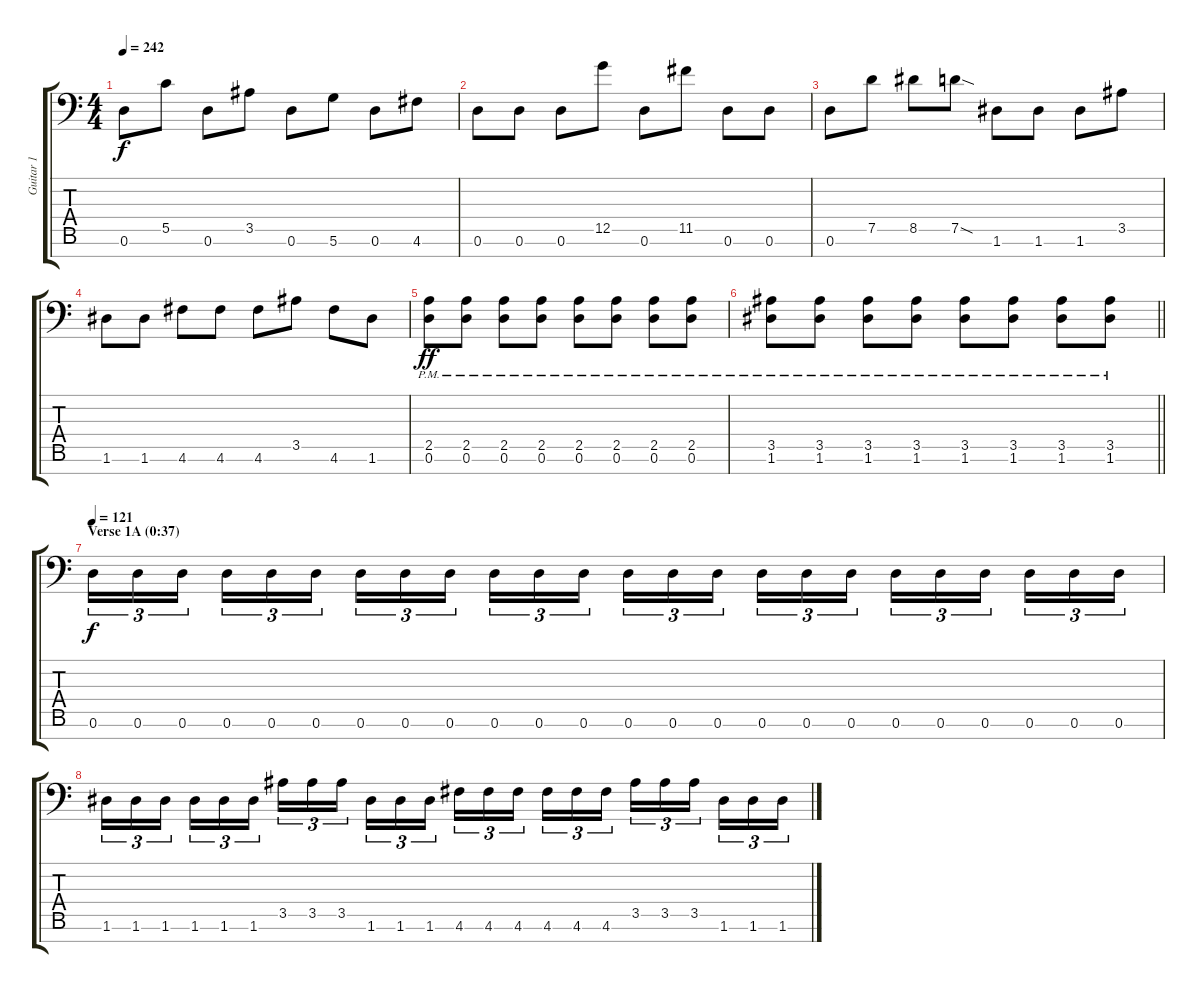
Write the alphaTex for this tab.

\track ("Guitar 1" "Guitar 1") {instrument distortionguitar}
\staff {score tabs}
\tuning (D4 A3 F3 C3 G2 D2 A1) {hide}
\ts (4 4)
\tempo 242
\clef f4
\ks c
0.6.8{dy f} 5.5.8 0.6.8 3.5.8 0.6.8 5.6.8 0.6.8 4.6.8 |
0.6.8 0.6.8 0.6.8 12.5.8 0.6.8 11.5.8 0.6.8 0.6.8 |
0.6.8 7.5.8 8.5.8 7.5{sod}.8 1.6.8 1.6.8 1.6.8 3.5.8 |
1.6.8 1.6.8 4.6.8 4.6.8 4.6.8 3.5.8 4.6.8 1.6.8 |
(2.5{pm} 0.6{pm}).8{dy ff} (2.5{pm} 0.6{pm}).8 (2.5{pm} 0.6{pm}).8 (2.5{pm} 0.6{pm}).8 (2.5{pm} 0.6{pm}).8 (2.5{pm} 0.6{pm}).8 (2.5{pm} 0.6{pm}).8 (2.5{pm} 0.6{pm}).8 |
\barLineRight lightlight
(3.5{pm} 1.6{pm}).8 (3.5{pm} 1.6{pm}).8 (3.5{pm} 1.6{pm}).8 (3.5{pm} 1.6{pm}).8 (3.5{pm} 1.6{pm}).8 (3.5{pm} 1.6{pm}).8 (3.5{pm} 1.6{pm}).8 (3.5{pm} 1.6{pm}).8 |
\section ("" "Verse 1A (0:37)")
\tempo 121
0.6.16{tu (3 2) dy f} 0.6.16{tu (3 2)} 0.6.16{tu (3 2) beam splitsecondary} 0.6.16{tu (3 2)} 0.6.16{tu (3 2)} 0.6.16{tu (3 2)} 0.6.16{tu (3 2)} 0.6.16{tu (3 2)} 0.6.16{tu (3 2) beam splitsecondary} 0.6.16{tu (3 2)} 0.6.16{tu (3 2)} 0.6.16{tu (3 2)} 0.6.16{tu (3 2)} 0.6.16{tu (3 2)} 0.6.16{tu (3 2) beam splitsecondary} 0.6.16{tu (3 2)} 0.6.16{tu (3 2)} 0.6.16{tu (3 2)} 0.6.16{tu (3 2)} 0.6.16{tu (3 2)} 0.6.16{tu (3 2) beam splitsecondary} 0.6.16{tu (3 2)} 0.6.16{tu (3 2)} 0.6.16{tu (3 2)} |
1.6.16{tu (3 2)} 1.6.16{tu (3 2)} 1.6.16{tu (3 2) beam splitsecondary} 1.6.16{tu (3 2)} 1.6.16{tu (3 2)} 1.6.16{tu (3 2)} 3.5.16{tu (3 2)} 3.5.16{tu (3 2)} 3.5.16{tu (3 2) beam splitsecondary} 1.6.16{tu (3 2)} 1.6.16{tu (3 2)} 1.6.16{tu (3 2)} 4.6.16{tu (3 2)} 4.6.16{tu (3 2)} 4.6.16{tu (3 2) beam splitsecondary} 4.6.16{tu (3 2)} 4.6.16{tu (3 2)} 4.6.16{tu (3 2)} 3.5.16{tu (3 2)} 3.5.16{tu (3 2)} 3.5.16{tu (3 2) beam splitsecondary} 1.6.16{tu (3 2)} 1.6.16{tu (3 2)} 1.6.16{tu (3 2)}
